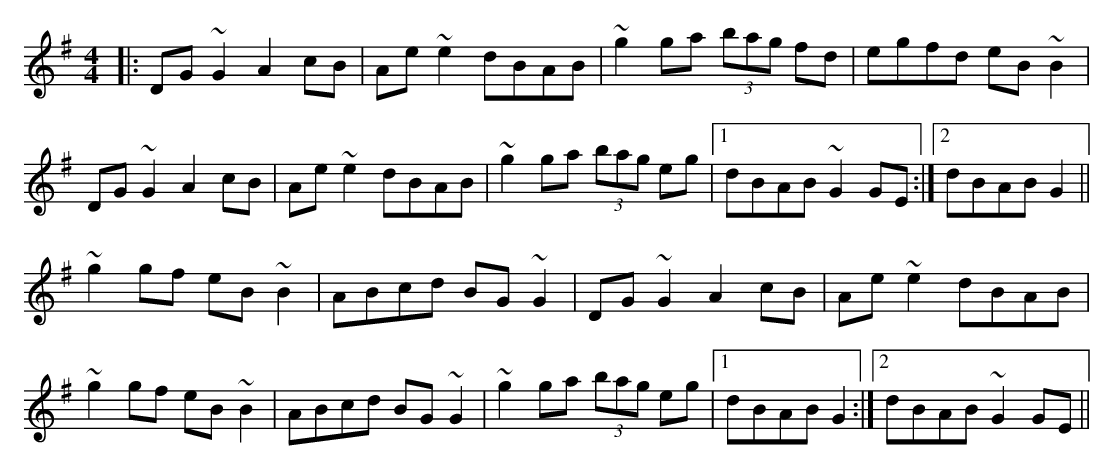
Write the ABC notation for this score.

X:1
M:4/4
K:G
|:DG~G2 A2 cB|Ae~e2 dBAB|~g2ga (3bag fd|egfd eB~B2|
DG~G2 A2 cB|Ae~e2 dBAB|~g2ga (3bag eg|1 dBAB ~G2GE:|2 dBAB G2||
~g2gf eB~B2|ABcd BG~G2|DG~G2 A2 cB|Ae~e2 dBAB|
~g2gf eB~B2|ABcd BG~G2|~g2ga (3bag eg|1 dBAB G2:|2 dBAB ~G2GE||
